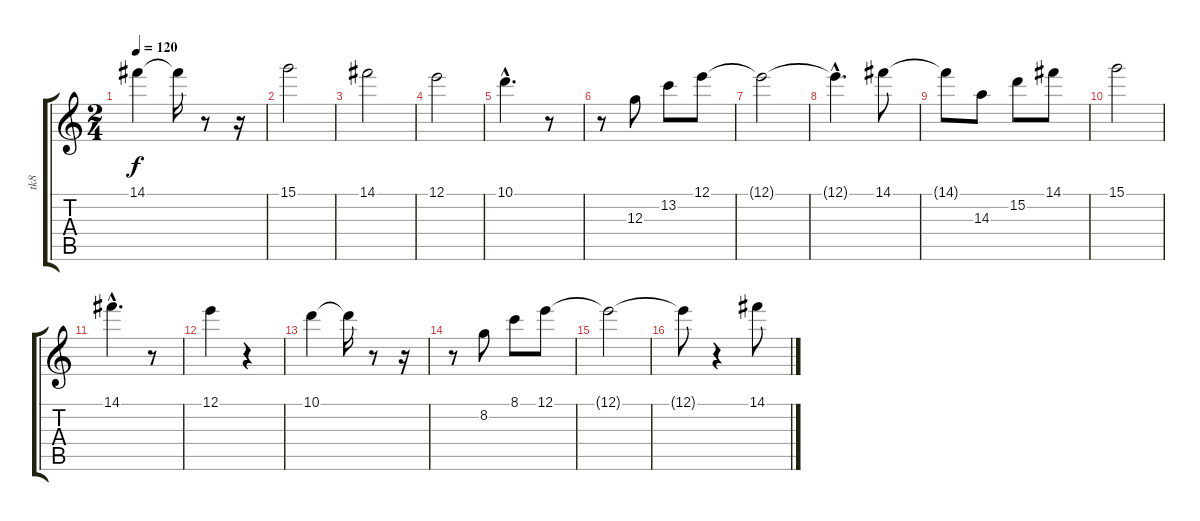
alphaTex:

\track ("tk8" "tk8") {instrument electricguitarclean}
\staff {score tabs}
\tuning (E4 B3 G3 D3 A2 E2) {hide}
\ts (2 4)
\tempo 120
\clef g2
\ks c
14.1{t}.4{dy f} 14.1{t}.16 r.8 r.16 |
15.1.2 |
14.1.2 |
12.1.2 |
10.1{hac}.4{d} r.8 |
r.8 12.3.8 13.2.8 12.1.8 |
12.1{t}.2 |
12.1{hac t}.4{d} 14.1.8 |
14.1{t}.8 14.3.8 15.2.8 14.1.8 |
15.1.2 |
14.1{hac}.4{d} r.8 |
12.1.4 r.4 |
10.1.4 10.1{t}.16 r.8 r.16 |
r.8 8.2.8 8.1.8 12.1.8 |
12.1{t}.2 |
12.1{t}.8 r.4 14.1.8
